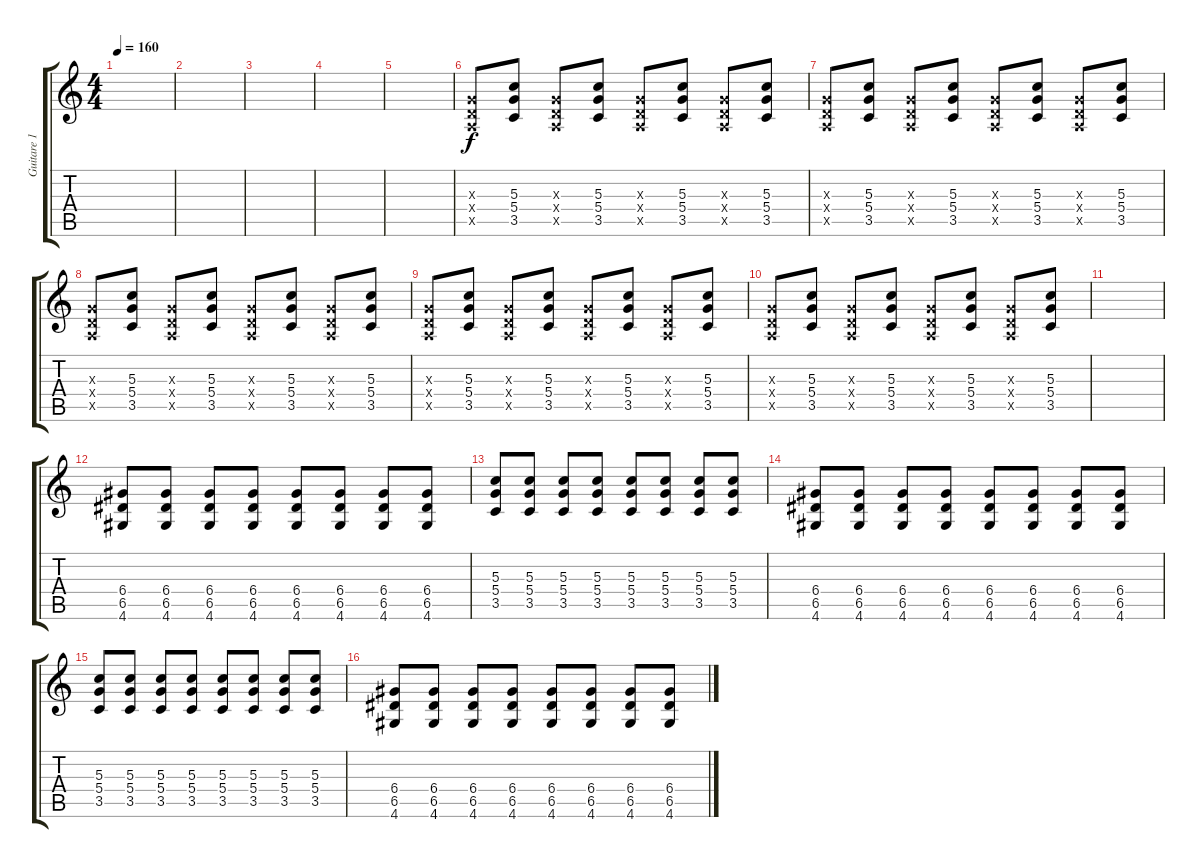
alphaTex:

\track ("Guitare 1" "Guitare 1") {instrument electricguitarmuted}
\staff {score tabs}
\tuning (E4 B3 G3 D3 A2 E2) {hide}
\ts (4 4)
\tempo 160
\clef g2
\ks c
|
|
|
|
|
(0.3{x} 0.4{x} 0.5{x}).8{volume 10} (5.3 5.4 3.5).8 (0.3{x} 0.4{x} 0.5{x}).8 (5.3 5.4 3.5).8 (0.3{x} 0.4{x} 0.5{x}).8 (5.3 5.4 3.5).8 (0.3{x} 0.4{x} 0.5{x}).8 (5.3 5.4 3.5).8 |
(0.3{x} 0.4{x} 0.5{x}).8{volume 10} (5.3 5.4 3.5).8 (0.3{x} 0.4{x} 0.5{x}).8 (5.3 5.4 3.5).8 (0.3{x} 0.4{x} 0.5{x}).8 (5.3 5.4 3.5).8 (0.3{x} 0.4{x} 0.5{x}).8 (5.3 5.4 3.5).8 |
(0.3{x} 0.4{x} 0.5{x}).8{volume 10} (5.3 5.4 3.5).8 (0.3{x} 0.4{x} 0.5{x}).8 (5.3 5.4 3.5).8 (0.3{x} 0.4{x} 0.5{x}).8 (5.3 5.4 3.5).8 (0.3{x} 0.4{x} 0.5{x}).8 (5.3 5.4 3.5).8 |
(0.3{x} 0.4{x} 0.5{x}).8{volume 10} (5.3 5.4 3.5).8 (0.3{x} 0.4{x} 0.5{x}).8 (5.3 5.4 3.5).8 (0.3{x} 0.4{x} 0.5{x}).8 (5.3 5.4 3.5).8 (0.3{x} 0.4{x} 0.5{x}).8 (5.3 5.4 3.5).8 |
(0.3{x} 0.4{x} 0.5{x}).8{volume 10} (5.3 5.4 3.5).8 (0.3{x} 0.4{x} 0.5{x}).8 (5.3 5.4 3.5).8 (0.3{x} 0.4{x} 0.5{x}).8 (5.3 5.4 3.5).8 (0.3{x} 0.4{x} 0.5{x}).8 (5.3 5.4 3.5).8 |
|
(6.4 6.5 4.6).8{volume 12} (6.4 6.5 4.6).8 (6.4 6.5 4.6).8 (6.4 6.5 4.6).8 (6.4 6.5 4.6).8 (6.4 6.5 4.6).8 (6.4 6.5 4.6).8 (6.4 6.5 4.6).8 |
(5.3 5.4 3.5).8 (5.3 5.4 3.5).8 (5.3 5.4 3.5).8 (5.3 5.4 3.5).8 (5.3 5.4 3.5).8 (5.3 5.4 3.5).8 (5.3 5.4 3.5).8 (5.3 5.4 3.5).8 |
(6.4 6.5 4.6).8 (6.4 6.5 4.6).8 (6.4 6.5 4.6).8 (6.4 6.5 4.6).8 (6.4 6.5 4.6).8 (6.4 6.5 4.6).8 (6.4 6.5 4.6).8 (6.4 6.5 4.6).8 |
(5.3 5.4 3.5).8 (5.3 5.4 3.5).8 (5.3 5.4 3.5).8 (5.3 5.4 3.5).8 (5.3 5.4 3.5).8 (5.3 5.4 3.5).8 (5.3 5.4 3.5).8 (5.3 5.4 3.5).8 |
(6.4 6.5 4.6).8 (6.4 6.5 4.6).8 (6.4 6.5 4.6).8 (6.4 6.5 4.6).8 (6.4 6.5 4.6).8 (6.4 6.5 4.6).8 (6.4 6.5 4.6).8 (6.4 6.5 4.6).8
